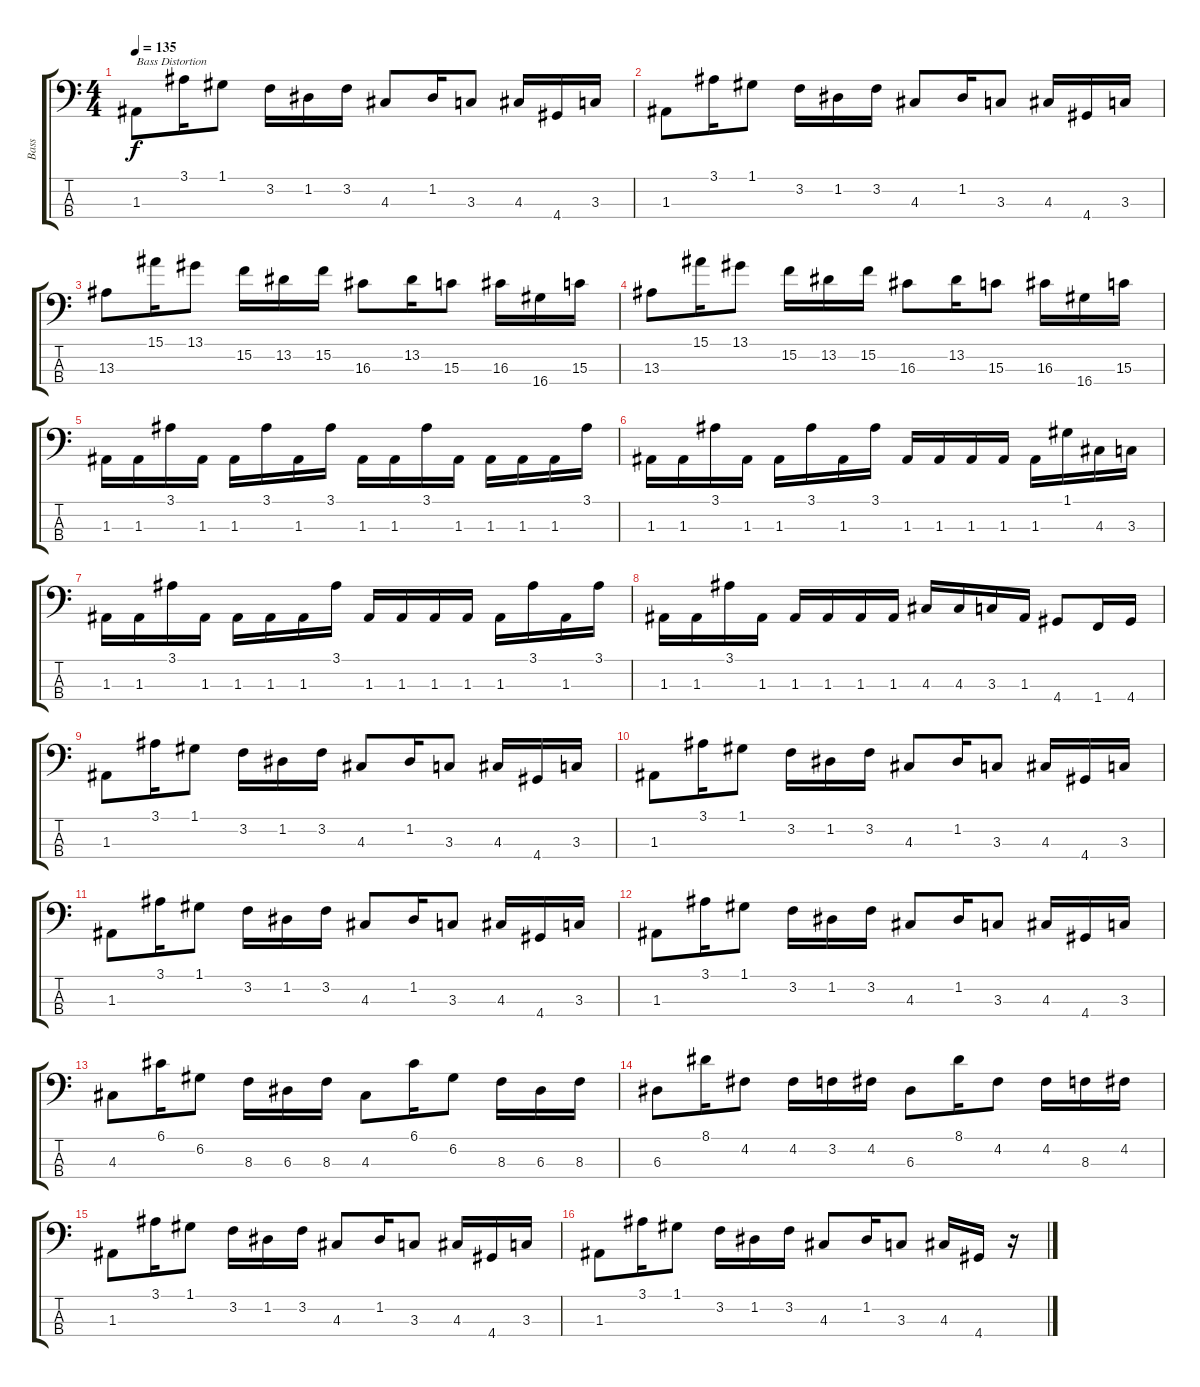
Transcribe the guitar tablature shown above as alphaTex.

\track ("Bass" "Bass") {instrument synthbass2}
\staff {score tabs}
\tuning (G2 D2 A1 E1) {hide}
\ts (4 4)
\tempo 135
\clef f4
\ks c
1.3.8{txt "Bass Distortion" dy f instrument synthbass2} 3.1.16 1.1.8 3.2.16 1.2.16 3.2.16 4.3.8 1.2.16 3.3.8 4.3.16 4.4.16 3.3.16 |
1.3.8 3.1.16 1.1.8 3.2.16 1.2.16 3.2.16 4.3.8 1.2.16 3.3.8 4.3.16 4.4.16 3.3.16 |
13.3.8 15.1.16 13.1.8 15.2.16 13.2.16 15.2.16 16.3.8 13.2.16 15.3.8 16.3.16 16.4.16 15.3.16 |
13.3.8 15.1.16 13.1.8 15.2.16 13.2.16 15.2.16 16.3.8 13.2.16 15.3.8 16.3.16 16.4.16 15.3.16 |
1.3.16 1.3.16 3.1.16 1.3.16 1.3.16 3.1.16 1.3.16 3.1.16 1.3.16 1.3.16 3.1.16 1.3.16 1.3.16 1.3.16 1.3.16 3.1.16 |
1.3.16 1.3.16 3.1.16 1.3.16 1.3.16 3.1.16 1.3.16 3.1.16 1.3.16 1.3.16 1.3.16 1.3.16 1.3.16 1.1.16 4.3.16 3.3.16 |
1.3.16 1.3.16 3.1.16 1.3.16 1.3.16 1.3.16 1.3.16 3.1.16 1.3.16 1.3.16 1.3.16 1.3.16 1.3.16 3.1.16 1.3.16 3.1.16 |
1.3.16 1.3.16 3.1.16 1.3.16 1.3.16 1.3.16 1.3.16 1.3.16 4.3.16 4.3.16 3.3.16 1.3.16 4.4.8 1.4.16 4.4.16 |
1.3.8 3.1.16 1.1.8 3.2.16 1.2.16 3.2.16 4.3.8 1.2.16 3.3.8 4.3.16 4.4.16 3.3.16 |
1.3.8 3.1.16 1.1.8 3.2.16 1.2.16 3.2.16 4.3.8 1.2.16 3.3.8 4.3.16 4.4.16 3.3.16 |
1.3.8 3.1.16 1.1.8 3.2.16 1.2.16 3.2.16 4.3.8 1.2.16 3.3.8 4.3.16 4.4.16 3.3.16 |
1.3.8 3.1.16 1.1.8 3.2.16 1.2.16 3.2.16 4.3.8 1.2.16 3.3.8 4.3.16 4.4.16 3.3.16 |
4.3.8 6.1.16 6.2.8 8.3.16 6.3.16 8.3.16 4.3.8 6.1.16 6.2.8 8.3.16 6.3.16 8.3.16 |
6.3.8 8.1.16 4.2.8 4.2.16 3.2.16 4.2.16 6.3.8 8.1.16 4.2.8 4.2.16 8.3.16 4.2.16 |
1.3.8 3.1.16 1.1.8 3.2.16 1.2.16 3.2.16 4.3.8 1.2.16 3.3.8 4.3.16 4.4.16 3.3.16 |
1.3.8 3.1.16 1.1.8 3.2.16 1.2.16 3.2.16 4.3.8 1.2.16 3.3.8 4.3.16 4.4.16 r.16
